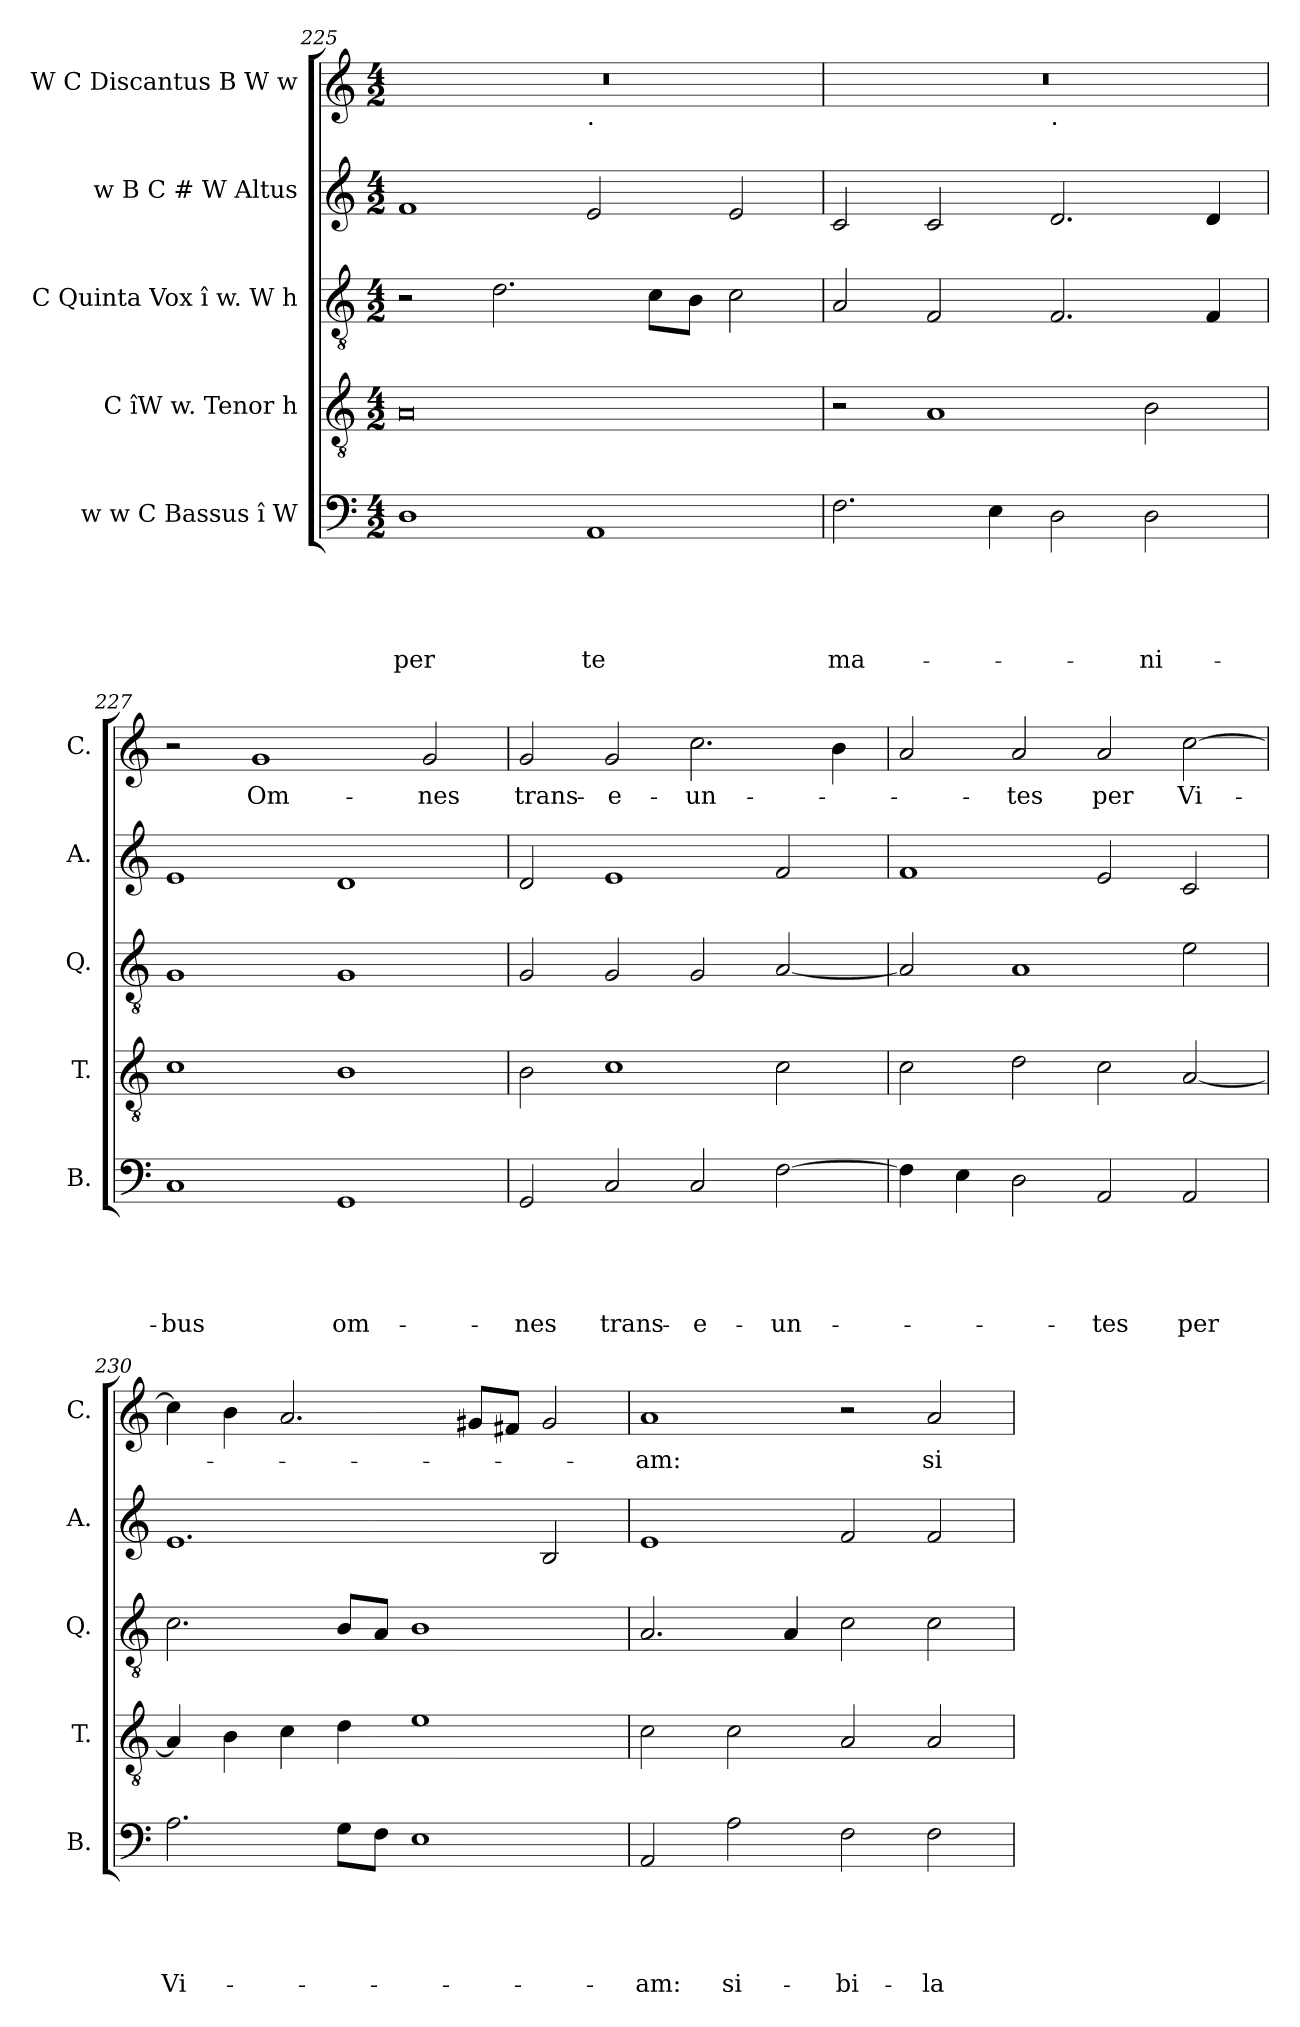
**kern	**text	**text	**text	**text	**text	**kern	**kern	**kern	**kern	**text
*part5	*part5	*part5	*part5	*part5	*part5	*part4	*part3	*part2	*part1	*part1
*staff5	*staff5	*staff5	*staff5	*staff5	*staff5	*staff4	*staff3	*staff2	*staff1	*staff1
*I"w w C Bassus î W	*	*	*	*	*	*I"C îW w. Tenor h	*I"C Quinta Vox î w. W h	*I"w B C # W Altus	*I"W C Discantus B W w	*
*I'B.	*	*	*	*	*	*I'T.	*I'Q.	*I'A.	*I'C.	*
*clefF4	*	*	*	*	*	*clefGv2	*clefGv2	*clefG2	*clefG2	*
*k[]	*	*	*	*	*	*k[]	*k[]	*k[]	*k[]	*
*C:	*	*	*	*	*	*C:	*C:	*C:	*C:	*
*M4/2	*	*	*	*	*	*M4/2	*M4/2	*M4/2	*M4/2	*
=225	=225	=225	=225	=225	=225	=225	=225	=225	=225	=225
!	!	!	!	!	!LO:LY:b	!	!	!	!	!
*	*	*	*	*	*	*	*	*	*^	*
1D	.	.	.	.	-per	0A	2r	1f	0r	1ryy	.
.	.	.	.	.	.	.	2.d\	.	.	.	.
!	!	!	!	!	!	!	!	!	!	!LO:TX:b:t=.	!
!	!	!	!	!	!LO:LY:b	!	!	!	!	!	!
1AA	.	.	.	.	te	.	.	2e/	.	1ryy	.
.	.	.	.	.	.	.	8c\L	.	.	.	.
.	.	.	.	.	.	.	8B\J	.	.	.	.
.	.	.	.	.	.	.	2c\	2e/	.	.	.
=226	=226	=226	=226	=226	=226	=226	=226	=226	=226	=226	=226
!	!	!	!	!	!LO:LY:b	!	!	!	!	!	!
2.F\	.	.	.	.	ma-	2r	2A/	2c/	0r	1ryy	.
.	.	.	.	.	.	1A	2F/	2c/	.	.	.
4E\	.	.	.	.	.	.	.	.	.	.	.
!	!	!	!	!	!	!	!	!	!	!LO:TX:b:t=.	!
2D\	.	.	.	.	.	.	2.F/	2.d/	.	1ryy	.
!	!	!	!	!	!LO:LY:b	!	!	!	!	!	!
2D\	.	.	.	.	-ni-	2B\	.	.	.	.	.
.	.	.	.	.	.	.	4F/	4d/	.	.	.
!!LO:PB:g=z
=227	=227	=227	=227	=227	=227	=227	=227	=227	=227	=227	=227
!	!	!	!	!	!LO:LY:b	!	!	!	!	!	!
*	*	*	*	*	*	*	*	*	*v	*v	*
1C	.	.	.	.	-bus	1c	1G	1e	2r	.
!	!	!	!	!	!	!	!	!	!	!LO:LY:b
.	.	.	.	.	.	.	.	.	1g	Om-
!	!	!	!	!	!LO:LY:b	!	!	!	!	!
1GG	.	.	.	.	om-	1B	1G	1d	.	.
!	!	!	!	!	!	!	!	!	!	!LO:LY:b
.	.	.	.	.	.	.	.	.	2g/	-nes
=228	=228	=228	=228	=228	=228	=228	=228	=228	=228	=228
!	!	!	!	!	!LO:LY:b	!	!	!	!	!LO:LY:b
2GG/	.	.	.	.	-nes	2B\	2G/	2d/	2g/	trans-
!	!	!	!	!	!LO:LY:b	!	!	!	!	!LO:LY:b
2C/	.	.	.	.	trans-	1c	2G/	1e	2g/	-e-
!	!	!	!	!	!LO:LY:b	!	!	!	!	!LO:LY:b
2C/	.	.	.	.	-e-	.	2G/	.	2.cc\	-un-
!	!	!	!	!	!LO:LY:b	!	!	!	!	!
[>2F\	.	.	.	.	-un-	2c\	[<2A/	2f/	.	.
.	.	.	.	.	.	.	.	.	4b\	.
=229	=229	=229	=229	=229	=229	=229	=229	=229	=229	=229
4F\]	.	.	.	.	.	2c\	2A/]	1f	2a/	.
4E\	.	.	.	.	.	.	.	.	.	.
!	!	!	!	!	!	!	!	!	!	!LO:LY:b
2D\	.	.	.	.	.	2d\	1A	.	2a/	-tes
!	!	!	!	!	!LO:LY:b	!	!	!	!	!LO:LY:b
2AA/	.	.	.	.	-tes	2c\	.	2e/	2a/	per
!	!	!	!	!	!LO:LY:b	!	!	!	!	!LO:LY:b
2AA/	.	.	.	.	per	[<2A/	2e\	2c/	[>2cc\	Vi-
=230	=230	=230	=230	=230	=230	=230	=230	=230	=230	=230
!	!	!	!	!	!LO:LY:b	!	!	!	!	!
2.A\	.	.	.	.	Vi-	4A/]	2.c\	1.e	4cc\]	.
.	.	.	.	.	.	4B\	.	.	4b\	.
.	.	.	.	.	.	4c\	.	.	2.a/	.
8G\L	.	.	.	.	.	4d\	8B/L	.	.	.
8F\J	.	.	.	.	.	.	8A/J	.	.	.
1E	.	.	.	.	.	1e	1B	.	.	.
.	.	.	.	.	.	.	.	.	8g#/L	.
.	.	.	.	.	.	.	.	.	8f#/J	.
.	.	.	.	.	.	.	.	2B/	2g#/	.
=231	=231	=231	=231	=231	=231	=231	=231	=231	=231	=231
!	!	!	!	!	!LO:LY:b	!	!	!	!	!LO:LY:b
2AA/	.	.	.	.	-am:	2c\	2.A/	1e	1a	-am:
!	!	!	!	!	!LO:LY:b	!	!	!	!	!
2A\	.	.	.	.	si-	2c\	.	.	.	.
.	.	.	.	.	.	.	4A/	.	.	.
!	!	!	!	!	!LO:LY:b	!	!	!	!	!
2F\	.	.	.	.	-bi-	2A/	2c\	2f/	2r	.
!	!	!	!	!	!LO:LY:b	!	!	!	!	!LO:LY:b
2F\	.	.	.	.	-la-	2A/	2c\	2f/	2a/	si-
=	=	=	=	=	=	=	=	=	=	=
*-	*-	*-	*-	*-	*-	*-	*-	*-	*-	*-
